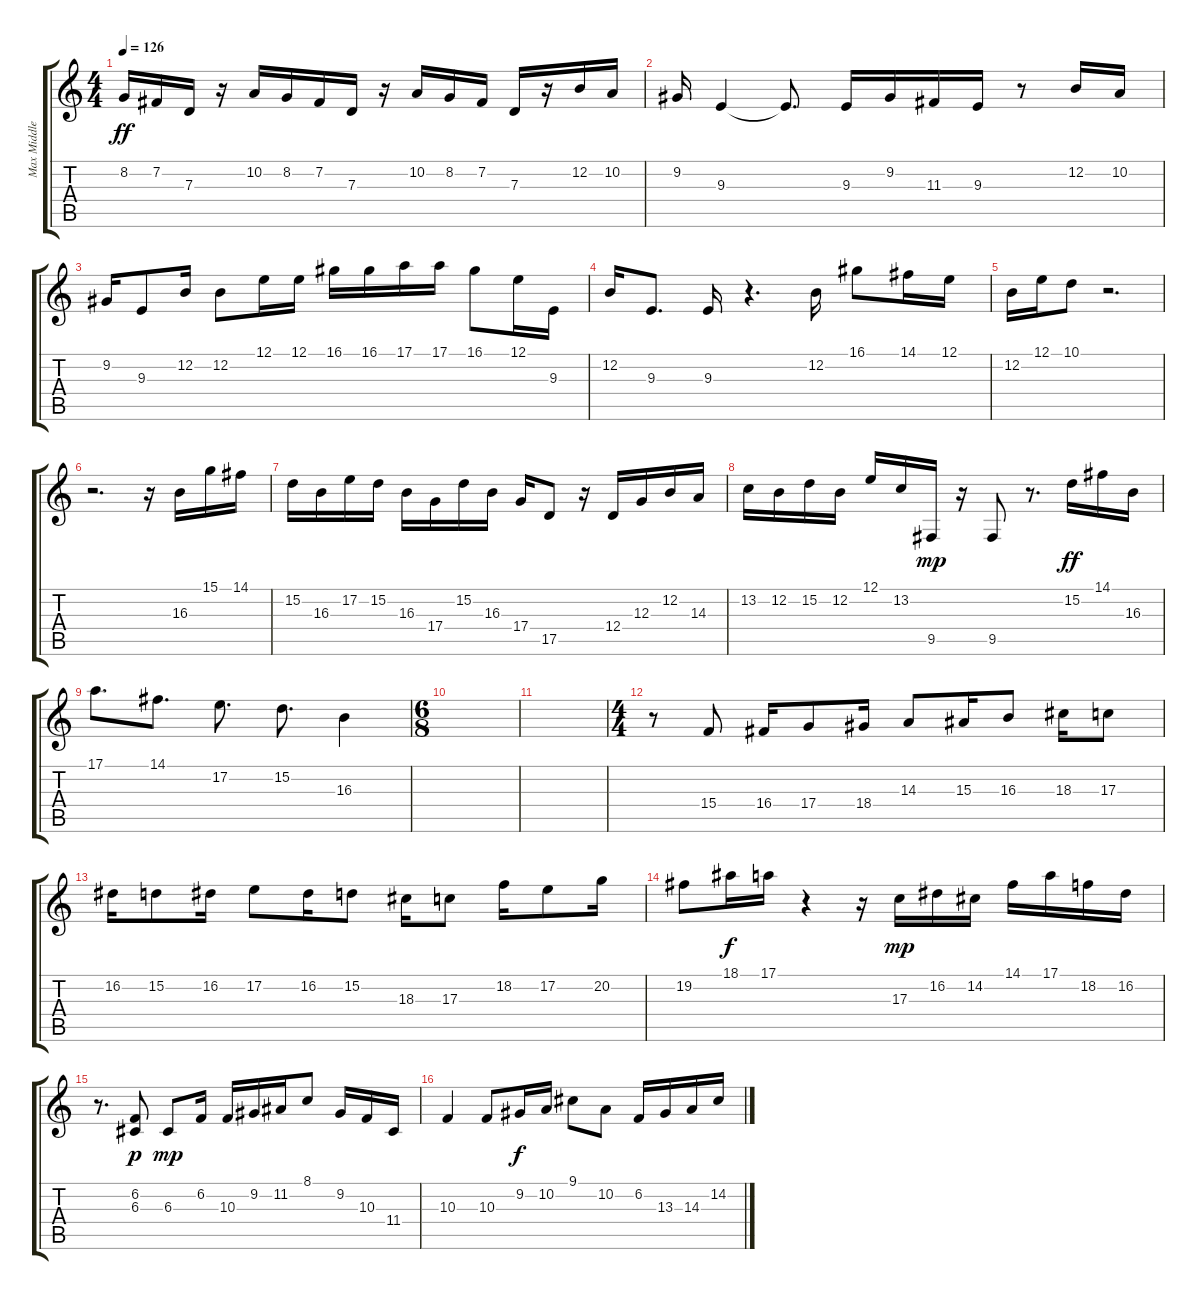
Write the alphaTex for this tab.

\track ("Max Middleton" "Max Middle") {instrument lead8bassandlead}
\staff {score tabs}
\tuning (E4 B3 G3 D3 A2 E2) {hide}
\ts (4 4)
\tempo 126
\clef g2
\ks c
8.2.16{dy ff} 7.2.16 7.3.16 r.16 10.2.16 8.2.16 7.2.16 7.3.16 r.16 10.2.16 8.2.16 7.2.16 7.3.16 r.16 12.2.16 10.2.16 |
9.2.16 9.3.4 9.3{t}.8{d} 9.3.16 9.2.16 11.3.16 9.3.16 r.8 12.2.16 10.2.16 |
9.2.16 9.3.8 12.2.16 12.2.8 12.1.16 12.1.16 16.1.16 16.1.16 17.1.16 17.1.16 16.1.8 12.1.16 9.3.16 |
12.2.16 9.3.8{d} 9.3.16 r.4{d} 12.2.16 16.1.8 14.1.16 12.1.16 |
12.2.16 12.1.16 10.1.8 r.2{d} |
r.2{d} r.16 16.3.16 15.1.16 14.1.16 |
15.2.16 16.3.16 17.2.16 15.2.16 16.3.16 17.4.16 15.2.16 16.3.16 17.4.16 17.5.8 r.16 12.4.16 12.3.16 12.2.16 14.3.16 |
13.2.16 12.2.16 15.2.16 12.2.16 12.1.16 13.2.16 9.5.16{dy mp} r.16 9.5.8 r.8{d} 15.2.16{dy ff} 14.1.16 16.3.16 |
17.1.8{d} 14.1.8{d} 17.2.8{d} 15.2.8{d} 16.3.4 |
\ts (6 8)
|
|
\ts (4 4)
r.8 15.4.8 16.4.16 17.4.8 18.4.16 14.3.8 15.3.16 16.3.8 18.3.16 17.3.8 |
16.2.16 15.2.8 16.2.16 17.2.8 16.2.16 15.2.8 18.3.16 17.3.8 18.2.16 17.2.8 20.2.16 |
19.2.8 18.1.16{dy f} 17.1.16 r.4 r.16 17.3.16{dy mp} 16.2.16 14.2.16 14.1.16 17.1.16 18.2.16 16.2.16 |
r.8{d} (6.2 6.3).8{dy p} 6.3.8{dy mp} 6.2.16 10.3.16 9.2.16 11.2.16 8.1.8 9.2.16 10.3.16 11.4.16 |
10.3.4 10.3.8 9.2.16{dy f} 10.2.16 9.1.8 10.2.8 6.2.16 13.3.16 14.3.16 14.2.16
